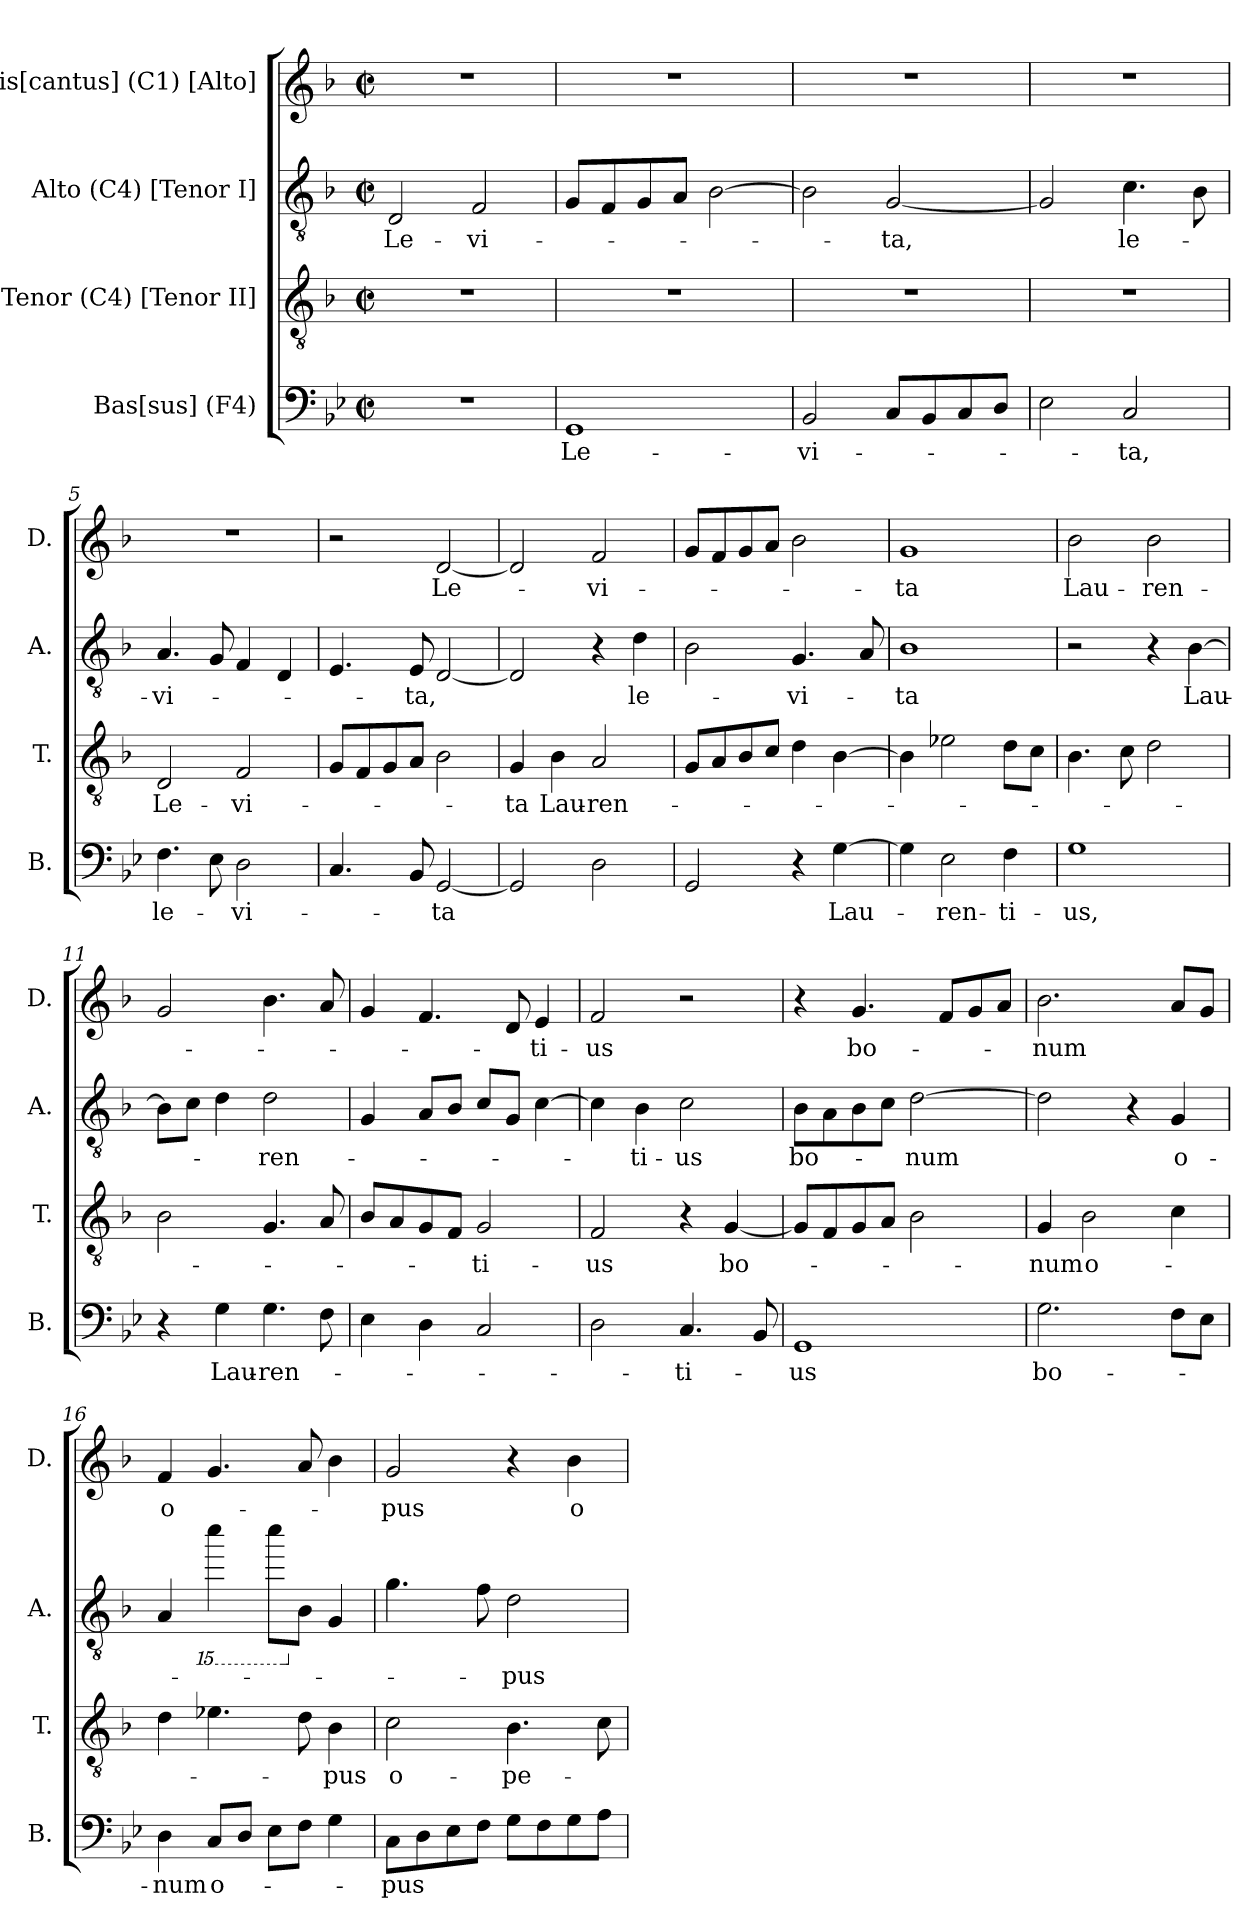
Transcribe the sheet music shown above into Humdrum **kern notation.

**kern	**text	**kern	**text	**kern	**text	**kern	**text
*part4	*part4	*part3	*part3	*part2	*part2	*part1	*part1
*staff4	*staff4	*staff3	*staff3	*staff2	*staff2	*staff1	*staff1
*I"Bas[sus] (F4)	*	*I"Tenor (C4) [Tenor II]	*	*I"Alto (C4) [Tenor I]	*	*I"Dis[cantus] (C1) [Alto]	*
*I'B.	*	*I'T.	*	*I'A.	*	*I'D.	*
*clefF4	*	*clefGv2	*	*clefGv2	*	*clefG2	*
*	*	*ITrd-3c-5	*	*ITrd-3c-5	*	*ITrd-3c-5	*
*k[b-e-]	*	*k[b-e-]	*	*k[b-e-]	*	*k[b-e-]	*
*B-:	*	*B-:	*	*B-:	*	*B-:	*
*M2/2	*	*M2/2	*	*M2/2	*	*M2/2	*
*met(c|)	*	*met(c|)	*	*met(c|)	*	*met(c|)	*
=1	=1	=1	=1	=1	=1	=1	=1
!	!	!	!	!	!LO:LY:b	!	!
1r	.	1r	.	2G/	Le-	1r	.
!	!	!	!	!	!LO:LY:b	!	!
.	.	.	.	2B-/	-vi-	.	.
=2	=2	=2	=2	=2	=2	=2	=2
!	!LO:LY:b	!	!	!	!	!	!
1GG	Le-	1r	.	8c/L	.	1r	.
.	.	.	.	8B-/	.	.	.
.	.	.	.	8c/	.	.	.
.	.	.	.	8d/J	.	.	.
.	.	.	.	[>2e-\	.	.	.
=3	=3	=3	=3	=3	=3	=3	=3
!	!LO:LY:b	!	!	!	!	!	!
2BB-/	-vi-	1r	.	2e-\]	.	1r	.
!	!	!	!	!	!LO:LY:b	!	!
8C/L	.	.	.	[<2c/	-ta,	.	.
8BB-/	.	.	.	.	.	.	.
8C/	.	.	.	.	.	.	.
8D/J	.	.	.	.	.	.	.
=4	=4	=4	=4	=4	=4	=4	=4
2E-\	.	1r	.	2c/]	.	1r	.
!	!LO:LY:b	!	!	!	!LO:LY:b	!	!
2C/	-ta,	.	.	4.f\	le-	.	.
.	.	.	.	8e-\	.	.	.
=5	=5	=5	=5	=5	=5	=5	=5
!	!LO:LY:b	!	!LO:LY:b	!	!LO:LY:b	!	!
4.F\	le-	2G/	Le-	4.d/	-vi-	1r	.
8E-\	.	.	.	8c/	.	.	.
!	!LO:LY:b	!	!LO:LY:b	!	!	!	!
2D\	-vi-	2B-/	-vi-	4B-/	.	.	.
.	.	.	.	4G/	.	.	.
=6	=6	=6	=6	=6	=6	=6	=6
4.C/	.	8c/L	.	4.A/	.	2r	.
.	.	8B-/	.	.	.	.	.
.	.	8c/	.	.	.	.	.
!	!	!	!	!	!LO:LY:b	!	!
8BB-/	.	8d/J	.	8A/	-ta,	.	.
!	!LO:LY:b	!	!	!	!	!	!LO:LY:b
[<2GG/	-ta	2e-\	.	[<2G/	.	[<2g/	Le-
!!LO:LB:g=z
=7	=7	=7	=7	=7	=7	=7	=7
!	!	!	!LO:LY:b	!	!	!	!
2GG/]	.	4c/	-ta	2G/]	.	2g/]	.
!	!	!	!LO:LY:b	!	!	!	!
.	.	4e-\	Lau-	.	.	.	.
!	!	!	!LO:LY:b	!	!	!	!LO:LY:b
2D\	.	2d/	-ren-	4r	.	2b-/	-vi-
!	!	!	!	!	!LO:LY:b	!	!
.	.	.	.	4g\	le-	.	.
=8	=8	=8	=8	=8	=8	=8	=8
2GG/	.	8c/L	.	2e-\	.	8cc/L	.
.	.	8d/	.	.	.	8b-/	.
.	.	8e-/	.	.	.	8cc/	.
.	.	8f/J	.	.	.	8dd/J	.
!	!	!	!	!	!LO:LY:b	!	!
4r	.	4g\	.	4.c/	-vi-	2ee-\	.
!	!LO:LY:b	!	!	!	!	!	!
[>4G\	Lau-	[>4e-\	.	.	.	.	.
.	.	.	.	8d/	.	.	.
=9	=9	=9	=9	=9	=9	=9	=9
!	!	!	!	!	!LO:LY:b	!	!LO:LY:b
4G\]	.	4e-\]	.	1e-	-ta	1cc	-ta
!	!LO:LY:b	!	!	!	!	!	!
2E-\	-ren-	2a-X\	.	.	.	.	.
!	!LO:LY:b	!	!	!	!	!	!
4F\	-ti-	8g\L	.	.	.	.	.
.	.	8f\J	.	.	.	.	.
=10	=10	=10	=10	=10	=10	=10	=10
!	!LO:LY:b	!	!	!	!	!	!LO:LY:b
1G	-us,	4.e-\	.	2r	.	2ee-\	Lau-
.	.	8f\	.	.	.	.	.
!	!	!	!	!	!	!	!LO:LY:b
.	.	2g\	.	4r	.	2ee-\	-ren-
!	!	!	!	!	!LO:LY:b	!	!
.	.	.	.	[>4e-\	Lau-	.	.
=11	=11	=11	=11	=11	=11	=11	=11
4r	.	2e-\	.	8e-\L]	.	2cc/	.
.	.	.	.	8f\J	.	.	.
!	!LO:LY:b	!	!	!	!	!	!
4G\	Lau-	.	.	4g\	.	.	.
!	!LO:LY:b	!	!	!	!LO:LY:b	!	!
4.G\	-ren-	4.c/	.	2g\	-ren-	4.ee-\	.
8F\	.	8d/	.	.	.	8dd/	.
=12	=12	=12	=12	=12	=12	=12	=12
4E-\	.	8e-/L	.	4c/	.	4cc/	.
.	.	8d/	.	.	.	.	.
4D\	.	8c/	.	8d/L	.	4.b-/	.
.	.	8B-/J	.	8e-/J	.	.	.
!	!	!	!LO:LY:b	!	!	!	!
2C/	.	2c/	-ti-	8f/L	.	.	.
.	.	.	.	8c/J	.	8g/	.
!	!	!	!	!	!	!	!LO:LY:b
.	.	.	.	[>4f\	.	4a/	-ti-
!!LO:PB:g=z
=13	=13	=13	=13	=13	=13	=13	=13
!	!	!	!LO:LY:b	!	!	!	!LO:LY:b
2D\	.	2B-/	-us	4f\]	.	2b-/	-us
!	!	!	!	!	!LO:LY:b	!	!
.	.	.	.	4e-\	-ti-	.	.
!	!LO:LY:b	!	!	!	!LO:LY:b	!	!
4.C/	-ti-	4r	.	2f\	-us	2r	.
!	!	!	!LO:LY:b	!	!	!	!
.	.	[<4c/	bo-	.	.	.	.
8BB-/	.	.	.	.	.	.	.
=14	=14	=14	=14	=14	=14	=14	=14
!	!LO:LY:b	!	!	!	!LO:LY:b	!	!
1GG	-us	8c/L]	.	8e-\L	bo-	4r	.
.	.	8B-/	.	8d\	.	.	.
!	!	!	!	!	!	!	!LO:LY:b
.	.	8c/	.	8e-\	.	4.cc/	bo-
.	.	8d/J	.	8f\J	.	.	.
!	!	!	!	!	!LO:LY:b	!	!
.	.	2e-\	.	[>2g\	-num	.	.
.	.	.	.	.	.	8b-/L	.
.	.	.	.	.	.	8cc/	.
.	.	.	.	.	.	8dd/J	.
=15	=15	=15	=15	=15	=15	=15	=15
!	!LO:LY:b	!	!LO:LY:b	!	!	!	!LO:LY:b
2.G\	bo-	4c/	-num	2g\]	.	2.ee-\	-num
!	!	!	!LO:LY:b	!	!	!	!
.	.	2e-\	o-	.	.	.	.
.	.	.	.	4r	.	.	.
!	!	!	!	!	!LO:LY:b	!	!
8F\L	.	4f\	.	4c/	o-	8dd/L	.
8E-\J	.	.	.	.	.	8cc/J	.
=16	=16	=16	=16	=16	=16	=16	=16
!	!LO:LY:b	!	!	!	!	!	!LO:LY:b
4D\	-num	4g\	.	4d/	.	4b-/	o-
!	!LO:LY:b	!	!	!	!	!	!
*	*	*	*	*15ba	*	*	*
8C/L	o-	4.a-X\	.	4f\	.	4.cc/	.
8D/J	.	.	.	.	.	.	.
8E-\L	.	.	.	8f\L	.	.	.
*	*	*	*	*X15ba	*	*	*
8F\J	.	8g\	.	8e-\J	.	8dd/	.
!	!	!	!LO:LY:b	!	!	!	!
4G\	.	4e-\	-pus	4c/	.	4ee-\	.
=17	=17	=17	=17	=17	=17	=17	=17
!	!LO:LY:b	!	!LO:LY:b	!	!	!	!LO:LY:b
8C\L	-pus	2f\	o-	4.cc\	.	2cc/	-pus
8D\	.	.	.	.	.	.	.
8E-\	.	.	.	.	.	.	.
8F\J	.	.	.	8b-\	.	.	.
!	!	!	!LO:LY:b	!	!LO:LY:b	!	!
8G\L	.	4.e-\	-pe-	2g\	-pus	4r	.
8F\	.	.	.	.	.	.	.
!	!	!	!	!	!	!	!LO:LY:b
8G\	.	.	.	.	.	4ee-\	o-
8A\J	.	8f\	.	.	.	.	.
=	=	=	=	=	=	=	=
*-	*-	*-	*-	*-	*-	*-	*-
